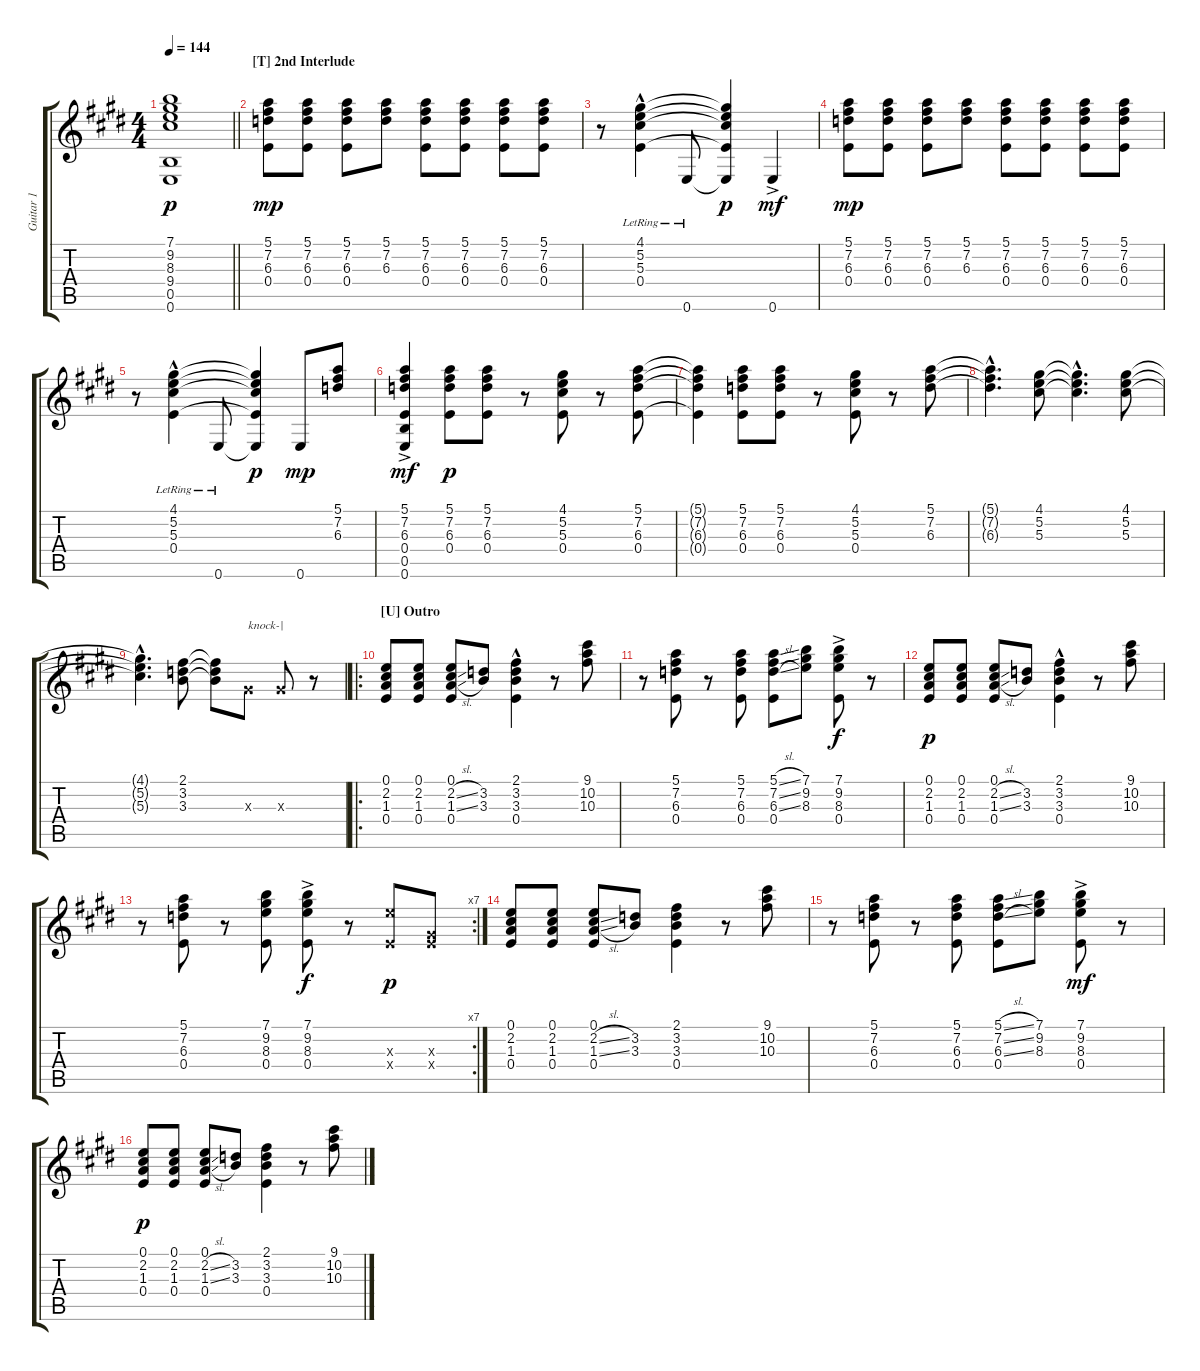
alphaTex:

\track ("Guitar 1" "Guitar 1") {instrument acousticguitarsteel}
\staff {score tabs}
\tuning (E4 B3 Ab3 E3 B2 E2) {hide}
\ts (4 4)
\tempo 144
\clef g2
\barLineRight lightlight
\ks e
(7.1{t} 9.2{t} 8.3{t} 9.4{t} 0.5{t} 0.6{t}).1{dy p} |
\section ("" "[T] 2nd Interlude")
(5.1 7.2 6.3 0.4).8{dy mp} (5.1 7.2 6.3 0.4).8 (5.1 7.2 6.3 0.4).8 (5.1 7.2 6.3).8 (5.1 7.2 6.3 0.4).8 (5.1 7.2 6.3 0.4).8 (5.1 7.2 6.3 0.4).8 (5.1 7.2 6.3 0.4).8 |
r.8 (4.1{hac lr} 5.2{hac lr} 5.3{hac lr} 0.4{hac lr}).4 0.6{lr}.8 (4.1{t} 5.2{t} 5.3{t} 0.4{t} 0.6{t}).4{dy p} 0.6{ac}.4{dy mf} |
(5.1 7.2 6.3 0.4).8{dy mp} (5.1 7.2 6.3 0.4).8 (5.1 7.2 6.3 0.4).8 (5.1 7.2 6.3).8 (5.1 7.2 6.3 0.4).8 (5.1 7.2 6.3 0.4).8 (5.1 7.2 6.3 0.4).8 (5.1 7.2 6.3 0.4).8 |
r.8 (4.1{hac lr} 5.2{hac lr} 5.3{hac lr} 0.4{hac lr}).4 0.6{lr}.8 (4.1{t} 5.2{t} 5.3{t} 0.4{t} 0.6{t}).4{dy p} 0.6.8{dy mp} (5.1 7.2 6.3).8 |
(5.1{ac} 7.2{ac} 6.3{ac} 0.4{ac} 0.5{ac} 0.6{ac}).4{dy mf} (5.1 7.2 6.3 0.4).8{dy p} (5.1 7.2 6.3 0.4).8 r.8 (4.1 5.2 5.3 0.4).8 r.8 (5.1 7.2 6.3 0.4).8 |
(5.1{t} 7.2{t} 6.3{t} 0.4{t}).4 (5.1 7.2 6.3 0.4).8 (5.1 7.2 6.3 0.4).8 r.8 (4.1 5.2 5.3 0.4).8 r.8 (5.1 7.2 6.3).8 |
(5.1{hac t} 7.2{hac t} 6.3{hac t}).4{d} (4.1 5.2 5.3).8 (4.1{hac t} 5.2{hac t} 5.3{hac t}).4{d} (4.1 5.2 5.3).8 |
(4.1{hac t} 5.2{hac t} 5.3{hac t}).4{d} (2.1 3.2 3.3).8 (2.1{t} 3.2{t} 3.3{t}).8 0.3{x}.8{txt "knock-|"} 0.3{x}.8 r.8 |
\ro
\section ("" "[U] Outro")
(0.1 2.2 1.3 0.4).8{balance 3} (0.1 2.2 1.3 0.4).8 (0.1 2.2{sl} 1.3{sl} 0.4).8 (3.2 3.3).8 (2.1{hac} 3.2{hac} 3.3{hac} 0.4{hac}).4 r.8 (9.1 10.2 10.3).8 |
r.8 (5.1 7.2 6.3 0.4).8 r.8 (5.1 7.2 6.3 0.4).8 (5.1{sl} 7.2{sl} 6.3{sl} 0.4).8 (7.1 9.2 8.3).8 (7.1{ac} 9.2{ac} 8.3{ac} 0.4{ac}).8{dy f} r.8 |
(0.1 2.2 1.3 0.4).8{dy p} (0.1 2.2 1.3 0.4).8 (0.1 2.2{sl} 1.3{sl} 0.4).8 (3.2 3.3).8 (2.1{hac} 3.2{hac} 3.3{hac} 0.4{hac}).4 r.8 (9.1 10.2 10.3).8 |
\rc 7
r.8 (5.1 7.2 6.3 0.4).8 r.8 (7.1 9.2 8.3 0.4).8 (7.1{ac} 9.2{ac} 8.3{ac} 0.4{ac}).8{dy f} r.8 (8.3{x} 0.4{x}).8{dy p} (0.3{x} 0.4{x}).8 |
(0.1 2.2 1.3 0.4).8 (0.1 2.2 1.3 0.4).8 (0.1 2.2{sl} 1.3{sl} 0.4).8 (3.2 3.3).8 (2.1 3.2 3.3 0.4).4 r.8 (9.1 10.2 10.3).8 |
r.8 (5.1 7.2 6.3 0.4).8 r.8 (5.1 7.2 6.3 0.4).8 (5.1{sl} 7.2{sl} 6.3{sl} 0.4).8 (7.1 9.2 8.3).8 (7.1{ac} 9.2{ac} 8.3{ac} 0.4{ac}).8{dy mf} r.8 |
(0.1 2.2 1.3 0.4).8{dy p} (0.1 2.2 1.3 0.4).8 (0.1 2.2{sl} 1.3{sl} 0.4).8 (3.2 3.3).8 (2.1 3.2 3.3 0.4).4 r.8 (9.1 10.2 10.3).8
